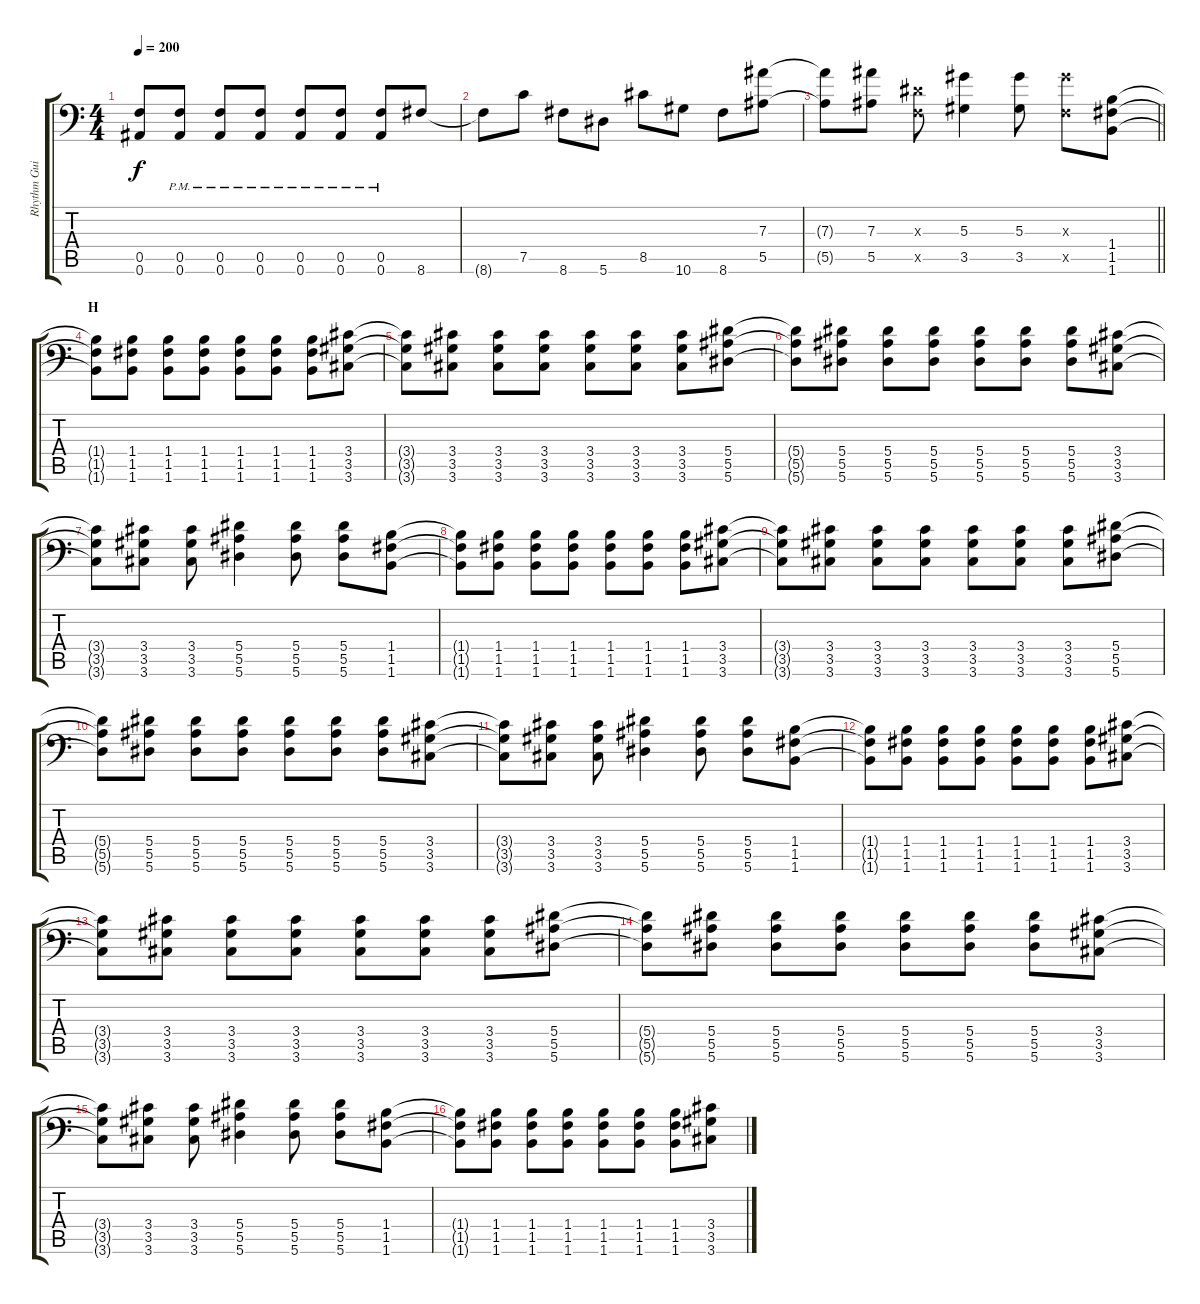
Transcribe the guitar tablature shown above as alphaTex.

\track ("Rhythm Guitar: Chris Di Carlo" "Rhythm Gui") {instrument distortionguitar}
\staff {score tabs}
\tuning (C4 G3 Eb3 Bb2 F2 Bb1) {hide}
\ts (4 4)
\tempo 200
\clef f4
\ks c
(0.5 0.6).8{dy f} (0.5{pm} 0.6{pm}).8 (0.5{pm} 0.6{pm}).8 (0.5{pm} 0.6{pm}).8 (0.5{pm} 0.6{pm}).8 (0.5{pm} 0.6{pm}).8 (0.5{pm} 0.6{pm}).8 8.6.8 |
8.6{t}.8 7.5.8 8.6.8 5.6.8 8.5.8 10.6.8 8.6.8 (7.3 5.5).8 |
\barLineRight lightlight
(7.3{t} 5.5{t}).8 (7.3 5.5).8 (0.3{x} 0.5{x}).8 (5.3 3.5).4 (5.3 3.5).8 (5.3{x} 0.5{x}).8 (1.4 1.5 1.6).8 |
\section ("" "H")
(1.4{t} 1.5{t} 1.6{t}).8 (1.4 1.5 1.6).8 (1.4 1.5 1.6).8 (1.4 1.5 1.6).8 (1.4 1.5 1.6).8 (1.4 1.5 1.6).8 (1.4 1.5 1.6).8 (3.4 3.5 3.6).8 |
(3.4{t} 3.5{t} 3.6{t}).8 (3.4 3.5 3.6).8 (3.4 3.5 3.6).8 (3.4 3.5 3.6).8 (3.4 3.5 3.6).8 (3.4 3.5 3.6).8 (3.4 3.5 3.6).8 (5.4 5.5 5.6).8 |
(5.4{t} 5.5{t} 5.6{t}).8 (5.4 5.5 5.6).8 (5.4 5.5 5.6).8 (5.4 5.5 5.6).8 (5.4 5.5 5.6).8 (5.4 5.5 5.6).8 (5.4 5.5 5.6).8 (3.4 3.5 3.6).8 |
(3.4{t} 3.5{t} 3.6{t}).8 (3.4 3.5 3.6).8 (3.4 3.5 3.6).8 (5.4 5.5 5.6).4 (5.4 5.5 5.6).8 (5.4 5.5 5.6).8 (1.4 1.5 1.6).8 |
(1.4{t} 1.5{t} 1.6{t}).8 (1.4 1.5 1.6).8 (1.4 1.5 1.6).8 (1.4 1.5 1.6).8 (1.4 1.5 1.6).8 (1.4 1.5 1.6).8 (1.4 1.5 1.6).8 (3.4 3.5 3.6).8 |
(3.4{t} 3.5{t} 3.6{t}).8 (3.4 3.5 3.6).8 (3.4 3.5 3.6).8 (3.4 3.5 3.6).8 (3.4 3.5 3.6).8 (3.4 3.5 3.6).8 (3.4 3.5 3.6).8 (5.4 5.5 5.6).8 |
(5.4{t} 5.5{t} 5.6{t}).8 (5.4 5.5 5.6).8 (5.4 5.5 5.6).8 (5.4 5.5 5.6).8 (5.4 5.5 5.6).8 (5.4 5.5 5.6).8 (5.4 5.5 5.6).8 (3.4 3.5 3.6).8 |
(3.4{t} 3.5{t} 3.6{t}).8 (3.4 3.5 3.6).8 (3.4 3.5 3.6).8 (5.4 5.5 5.6).4 (5.4 5.5 5.6).8 (5.4 5.5 5.6).8 (1.4 1.5 1.6).8 |
(1.4{t} 1.5{t} 1.6{t}).8 (1.4 1.5 1.6).8 (1.4 1.5 1.6).8 (1.4 1.5 1.6).8 (1.4 1.5 1.6).8 (1.4 1.5 1.6).8 (1.4 1.5 1.6).8 (3.4 3.5 3.6).8 |
(3.4{t} 3.5{t} 3.6{t}).8 (3.4 3.5 3.6).8 (3.4 3.5 3.6).8 (3.4 3.5 3.6).8 (3.4 3.5 3.6).8 (3.4 3.5 3.6).8 (3.4 3.5 3.6).8 (5.4 5.5 5.6).8 |
(5.4{t} 5.5{t} 5.6{t}).8 (5.4 5.5 5.6).8 (5.4 5.5 5.6).8 (5.4 5.5 5.6).8 (5.4 5.5 5.6).8 (5.4 5.5 5.6).8 (5.4 5.5 5.6).8 (3.4 3.5 3.6).8 |
(3.4{t} 3.5{t} 3.6{t}).8 (3.4 3.5 3.6).8 (3.4 3.5 3.6).8 (5.4 5.5 5.6).4 (5.4 5.5 5.6).8 (5.4 5.5 5.6).8 (1.4 1.5 1.6).8 |
(1.4{t} 1.5{t} 1.6{t}).8 (1.4 1.5 1.6).8 (1.4 1.5 1.6).8 (1.4 1.5 1.6).8 (1.4 1.5 1.6).8 (1.4 1.5 1.6).8 (1.4 1.5 1.6).8 (3.4 3.5 3.6).8
